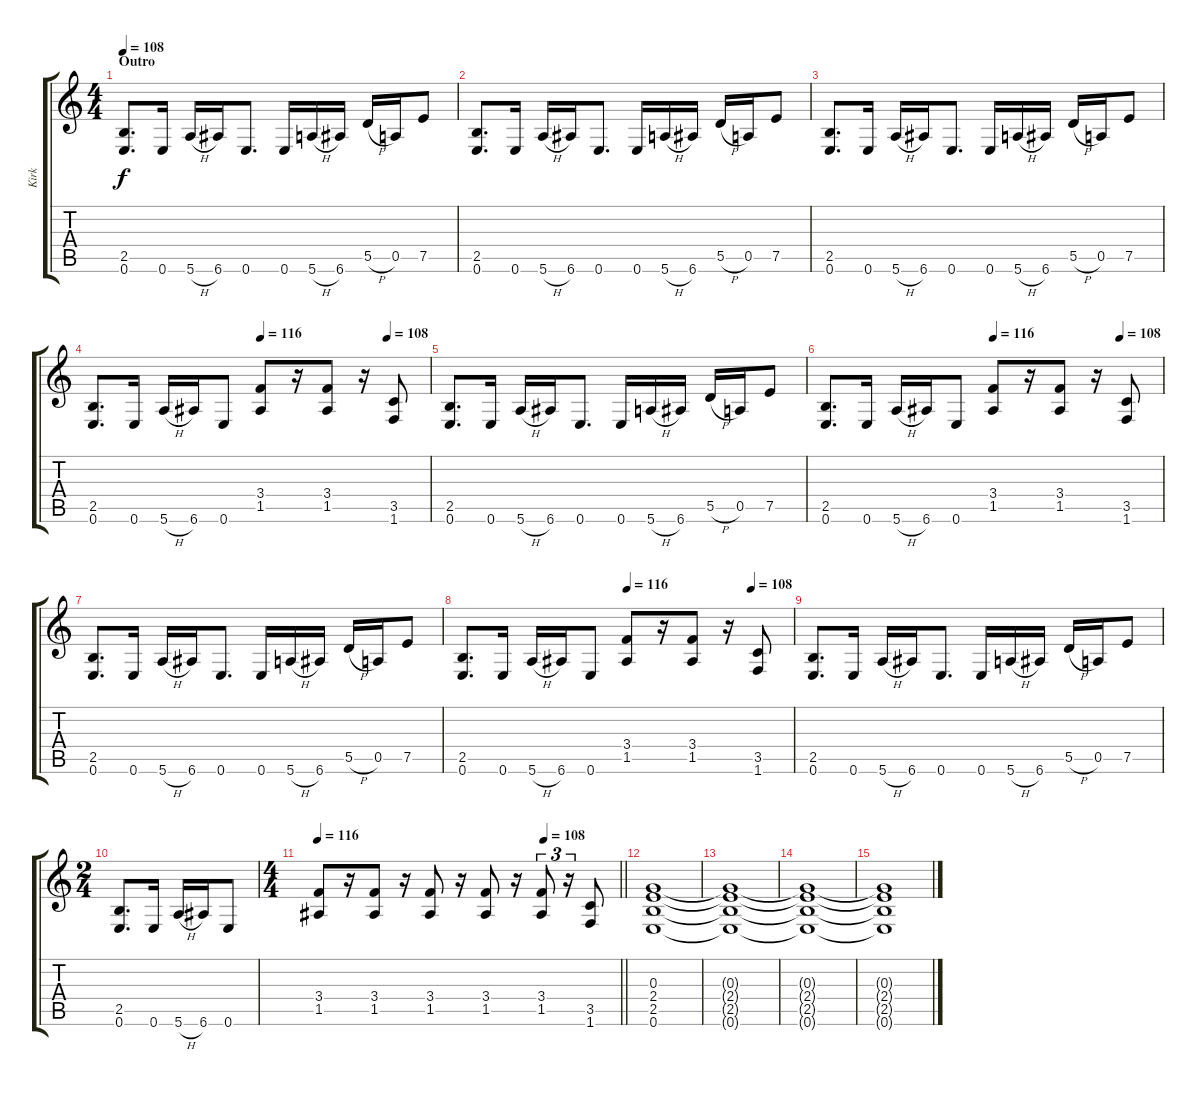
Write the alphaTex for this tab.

\track ("Kirk" "Kirk") {instrument distortionguitar}
\staff {score tabs}
\tuning (E4 B3 G3 D3 A2 E2) {hide}
\ts (4 4)
\section ("" "Outro")
\tempo 108
\clef g2
\ks c
(2.5 0.6).8{d dy f} 0.6.16 5.6{h}.16 6.6.16 0.6.8{d} 0.6.16 5.6{h}.16 6.6.16 5.5{h}.16 0.5.16 7.5.8 |
(2.5 0.6).8{d} 0.6.16 5.6{h}.16 6.6.16 0.6.8{d} 0.6.16 5.6{h}.16 6.6.16 5.5{h}.16 0.5.16 7.5.8 |
(2.5 0.6).8{d} 0.6.16 5.6{h}.16 6.6.16 0.6.8{d} 0.6.16 5.6{h}.16 6.6.16 5.5{h}.16 0.5.16 7.5.8 |
\tempo (116 0.5)
\tempo (108 0.875)
(2.5 0.6).8{d} 0.6.16 5.6{h}.16 6.6.16 0.6.8 (3.4 1.5).8 r.16 (3.4 1.5).8 r.16 (3.5 1.6).8 |
(2.5 0.6).8{d} 0.6.16 5.6{h}.16 6.6.16 0.6.8{d} 0.6.16 5.6{h}.16 6.6.16 5.5{h}.16 0.5.16 7.5.8 |
\tempo (116 0.5)
\tempo (108 0.875)
(2.5 0.6).8{d} 0.6.16 5.6{h}.16 6.6.16 0.6.8 (3.4 1.5).8 r.16 (3.4 1.5).8 r.16 (3.5 1.6).8 |
(2.5 0.6).8{d} 0.6.16 5.6{h}.16 6.6.16 0.6.8{d} 0.6.16 5.6{h}.16 6.6.16 5.5{h}.16 0.5.16 7.5.8 |
\tempo (116 0.5)
\tempo (108 0.875)
(2.5 0.6).8{d} 0.6.16 5.6{h}.16 6.6.16 0.6.8 (3.4 1.5).8 r.16 (3.4 1.5).8 r.16 (3.5 1.6).8 |
(2.5 0.6).8{d} 0.6.16 5.6{h}.16 6.6.16 0.6.8{d} 0.6.16 5.6{h}.16 6.6.16 5.5{h}.16 0.5.16 7.5.8 |
\ts (2 4)
(2.5 0.6).8{d} 0.6.16 5.6{h}.16 6.6.16 0.6.8 |
\ts (4 4)
\tempo 116
\tempo (108 0.75)
\barLineRight lightlight
(3.4 1.5).8 r.16 (3.4 1.5).8 r.16 (3.4 1.5).8 r.16 (3.4 1.5).8 r.16 (3.4 1.5).8{tu (3 2)} r.16{tu (3 2)} (3.5 1.6).8 |
(0.3 2.4 2.5 0.6).1 |
(0.3{t} 2.4{t} 2.5{t} 0.6{t}).1 |
(0.3{t} 2.4{t} 2.5{t} 0.6{t}).1 |
(0.3{t} 2.4{t} 2.5{t} 0.6{t}).1
